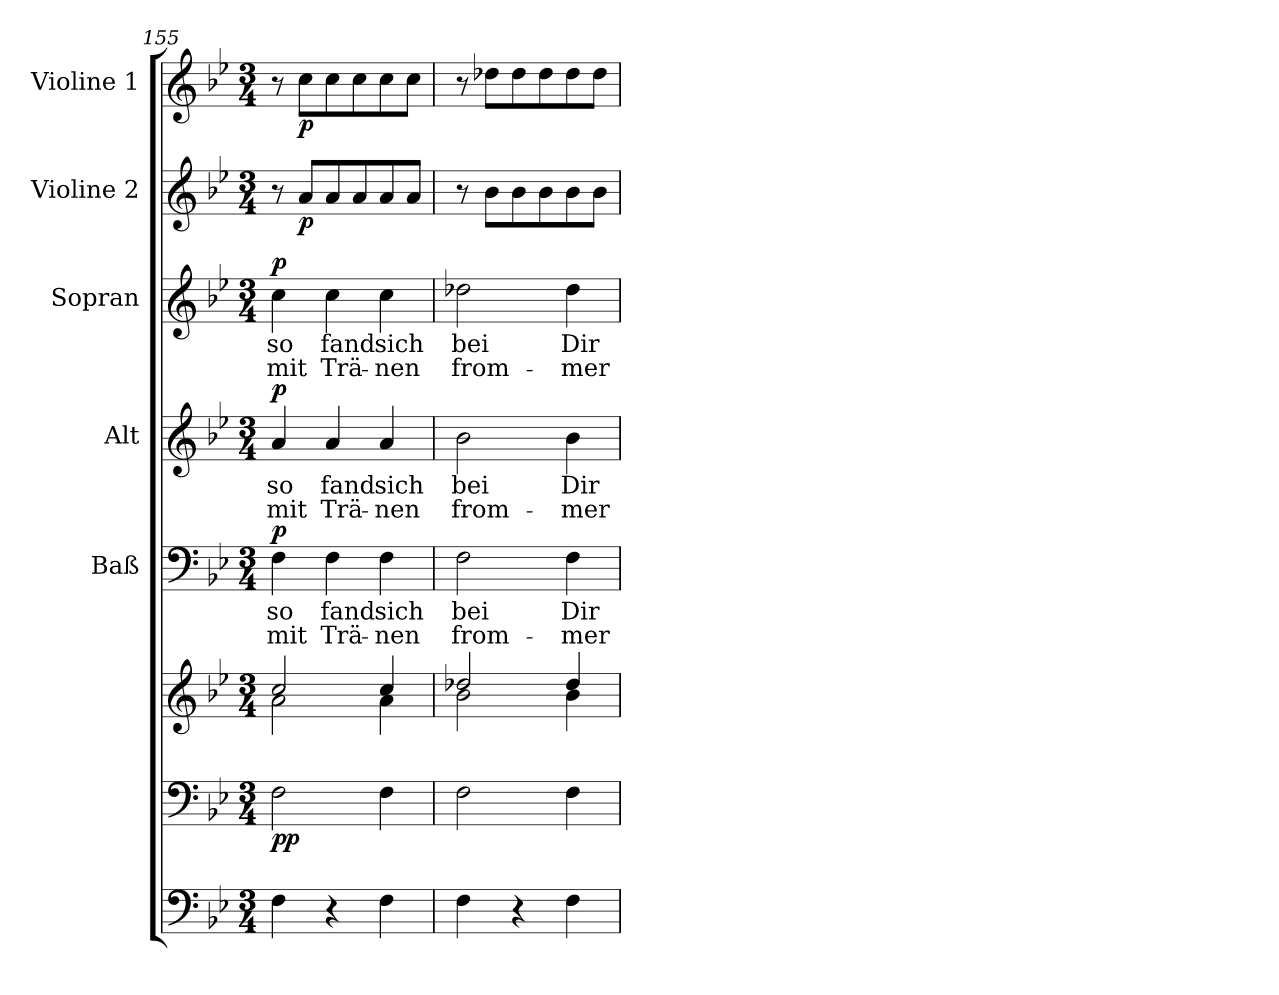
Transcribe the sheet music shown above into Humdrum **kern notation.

**kern	**kern	**kern	**dynam	**kern	**text	**text	**dynam	**kern	**text	**text	**dynam	**kern	**text	**text	**dynam	**kern	**dynam	**kern	**dynam
*part7	*part6	*part6	*part6	*part5	*part5	*part5	*part5	*part4	*part4	*part4	*part4	*part3	*part3	*part3	*part3	*part2	*part2	*part1	*part1
*staff8	*staff7	*staff6	*staff6/7	*staff5	*staff5	*staff5	*staff5	*staff4	*staff4	*staff4	*staff4	*staff3	*staff3	*staff3	*staff3	*staff2	*staff2	*staff1	*staff1
*	*	*	*	*I"Baß	*	*	*	*I"Alt	*	*	*	*I"Sopran	*	*	*	*I"Violine 2	*	*I"Violine 1	*
*	*	*	*	*	*	*	*	*	*	*	*	*	*	*	*	*I'Vln	*	*I'Vln	*
*clefF4	*clefF4	*clefG2	*	*clefF4	*	*	*	*clefG2	*	*	*	*clefG2	*	*	*	*clefG2	*	*clefG2	*
*ITrd7c12	*	*	*	*	*	*	*	*	*	*	*	*	*	*	*	*	*	*	*
*k[b-e-]	*k[b-e-]	*k[b-e-]	*	*k[b-e-]	*	*	*	*k[b-e-]	*	*	*	*k[b-e-]	*	*	*	*k[b-e-]	*	*k[b-e-]	*
*B-:	*B-:	*B-:	*	*B-:	*	*	*	*B-:	*	*	*	*B-:	*	*	*	*B-:	*	*B-:	*
*M3/4	*M3/4	*M3/4	*	*M3/4	*	*	*	*M3/4	*	*	*	*M3/4	*	*	*	*M3/4	*	*M3/4	*
=155	=155	=155	=155	=155	=155	=155	=155	=155	=155	=155	=155	=155	=155	=155	=155	=155	=155	=155	=155
*	*	*^	*	*	*	*	*	*	*	*	*	*	*	*	*	*	*	*	*
!	!	!	!	!LO:DY:b=2	!	!LO:LY:b	!LO:LY:b	!	!	!LO:LY:b	!LO:LY:b	!	!	!LO:LY:b	!LO:LY:b	!	!	!	!	!
!	!	!	!	!LO:DY:n=1:b	!	!	!	!LO:DY:a	!	!	!	!LO:DY:a	!	!	!	!LO:DY:a	!	!	!	!
4FF\	2F\	2cc/	2a\	p p	4F\	so	mit	p	4a/	so	mit	p	4cc\	so	mit	p	8r	.	8r	.
!	!	!	!	!	!	!	!	!	!	!	!	!	!	!	!	!	!	!LO:DY:b	!	!LO:DY:b
.	.	.	.	.	.	.	.	.	.	.	.	.	.	.	.	.	8a/L	p	8cc\L	p
!	!	!	!	!	!	!LO:LY:b	!LO:LY:b	!	!	!LO:LY:b	!LO:LY:b	!	!	!LO:LY:b	!LO:LY:b	!	!	!	!	!
4r	.	.	.	.	4F\	fand	Trä-	.	4a/	fand	Trä-	.	4cc\	fand	Trä-	.	8a/	.	8cc\	.
.	.	.	.	.	.	.	.	.	.	.	.	.	.	.	.	.	8a/	.	8cc\	.
!	!	!	!	!	!	!LO:LY:b	!LO:LY:b	!	!	!LO:LY:b	!LO:LY:b	!	!	!LO:LY:b	!LO:LY:b	!	!	!	!	!
4FF\	4F\	4cc/	4a\	.	4F\	sich	-nen	.	4a/	sich	-nen	.	4cc\	sich	-nen	.	8a/	.	8cc\	.
.	.	.	.	.	.	.	.	.	.	.	.	.	.	.	.	.	8a/J	.	8cc\J	.
=156	=156	=156	=156	=156	=156	=156	=156	=156	=156	=156	=156	=156	=156	=156	=156	=156	=156	=156	=156	=156
!	!	!	!	!	!	!LO:LY:b	!LO:LY:b	!	!	!LO:LY:b	!LO:LY:b	!	!	!LO:LY:b	!LO:LY:b	!	!	!	!	!
4FF\	2F\	2dd-X/	2b-\	.	2F\	bei	from-	.	2b-\	bei	from-	.	2dd-X\	bei	from-	.	8r	.	8r	.
.	.	.	.	.	.	.	.	.	.	.	.	.	.	.	.	.	8b-\L	.	8dd-X\L	.
4r	.	.	.	.	.	.	.	.	.	.	.	.	.	.	.	.	8b-\	.	8dd-\	.
.	.	.	.	.	.	.	.	.	.	.	.	.	.	.	.	.	8b-\	.	8dd-\	.
!	!	!	!	!	!	!LO:LY:b	!LO:LY:b	!	!	!LO:LY:b	!LO:LY:b	!	!	!LO:LY:b	!LO:LY:b	!	!	!	!	!
4FF\	4F\	4dd-/	4b-\	.	4F\	Dir	-mer	.	4b-\	Dir	-mer	.	4dd-\	Dir	-mer	.	8b-\	.	8dd-\	.
.	.	.	.	.	.	.	.	.	.	.	.	.	.	.	.	.	8b-\J	.	8dd-\J	.
*	*	*v	*v	*	*	*	*	*	*	*	*	*	*	*	*	*	*	*	*	*
=	=	=	=	=	=	=	=	=	=	=	=	=	=	=	=	=	=	=	=
*-	*-	*-	*-	*-	*-	*-	*-	*-	*-	*-	*-	*-	*-	*-	*-	*-	*-	*-	*-
